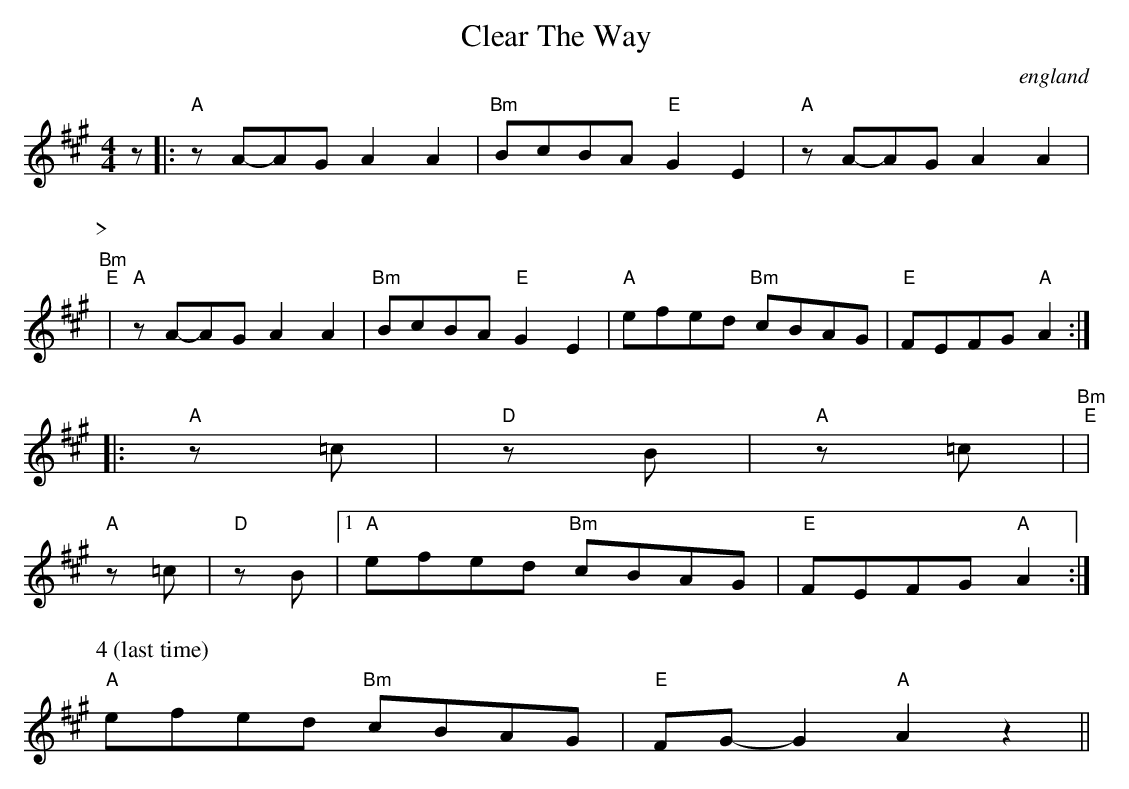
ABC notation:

X:1
T:Clear The Way
O:england
M:4/4
L:1/4
K:A
z/2|:"A"z/2A/2-A/2G/2 AA|"Bm"B/2c/2B/2A/2 "E"GE|"A"z/2A/2-A/2G/2 AA|"Bm"
P:>
+c2 e2 +"E"\
P:>
+B2e2+|"A"z/2A/2-A/2G/2 AA|"Bm"B/2c/2B/2A/2 "E"GE|\
"A"e/2f/2e/2d/2 "Bm"c/2B/2A/2G/2|"E"F/2E/2F/2G/2 "A"A::
"A"z/2+c/2a/2+-+c/2a/2+=c/2 +c2a2+|"D"z/2+=c/2a/2+-+=c/2a/2+B/2 +c2a2+|\
"A"z/2+c/2a/2+-+c/2a/2+=c/2 +ca++ca+|"Bm"+c2 e2 +"E"+B2e2+|
"A"z/2+c/2a/2+-+c/2a/2+=c/2 +c2a2+|"D"z/2+=c/2a/2+-+=c/2a/2+B/2 +c2a2+|\
[1"A"e/2f/2e/2d/2 "Bm"c/2B/2A/2G/2|"E"F/2E/2F/2G/2 "A"A:|
"A"\
P:4 (last time)
e/2f/2e/2d/2 "Bm"c/2B/2A/2G/2|"E"F/2G/2-G "A"Az||
